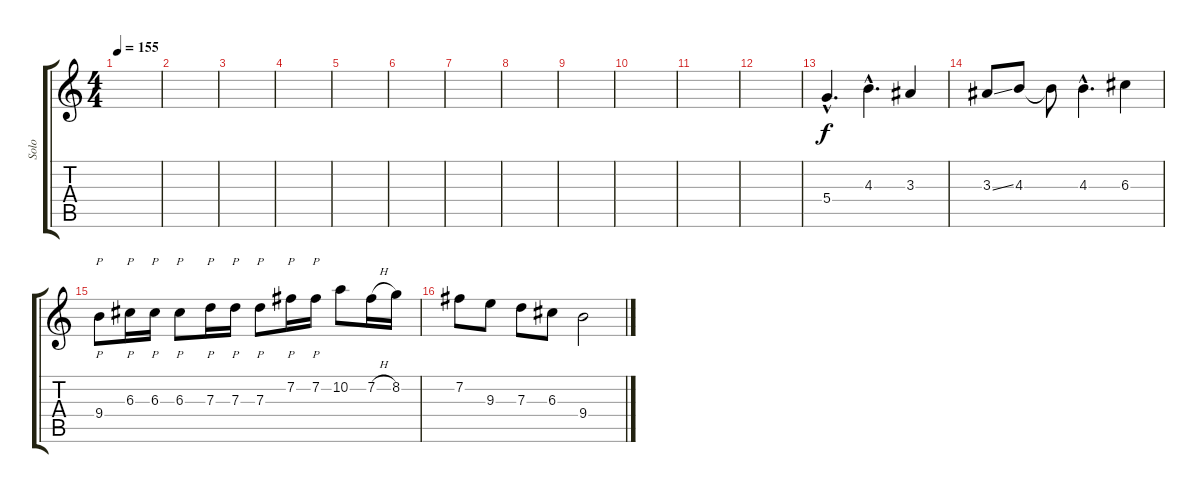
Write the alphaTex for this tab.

\track ("Solo" "Solo") {instrument distortionguitar}
\staff {score tabs}
\tuning (E4 B3 G3 D3 A2 D2) {hide}
\ts (4 4)
\tempo 155
\clef g2
\ks c
|
|
|
|
|
|
|
|
|
|
|
|
5.4{hac}.4{d} 4.3{hac}.4{d} 3.3.4 |
3.3{ss}.8 4.3.8 4.3{t}.8 4.3{hac}.4{d} 6.3.4 |
9.4.8{p} 6.3.16{p} 6.3.16{p} 6.3.8{p} 7.3.16{p} 7.3.16{p} 7.3.8{p} 7.2.16{p} 7.2.16{p} 10.2.8 7.2{h}.16 8.2.16 |
7.2.8 9.3.8 7.3.8 6.3.8 9.4.2
